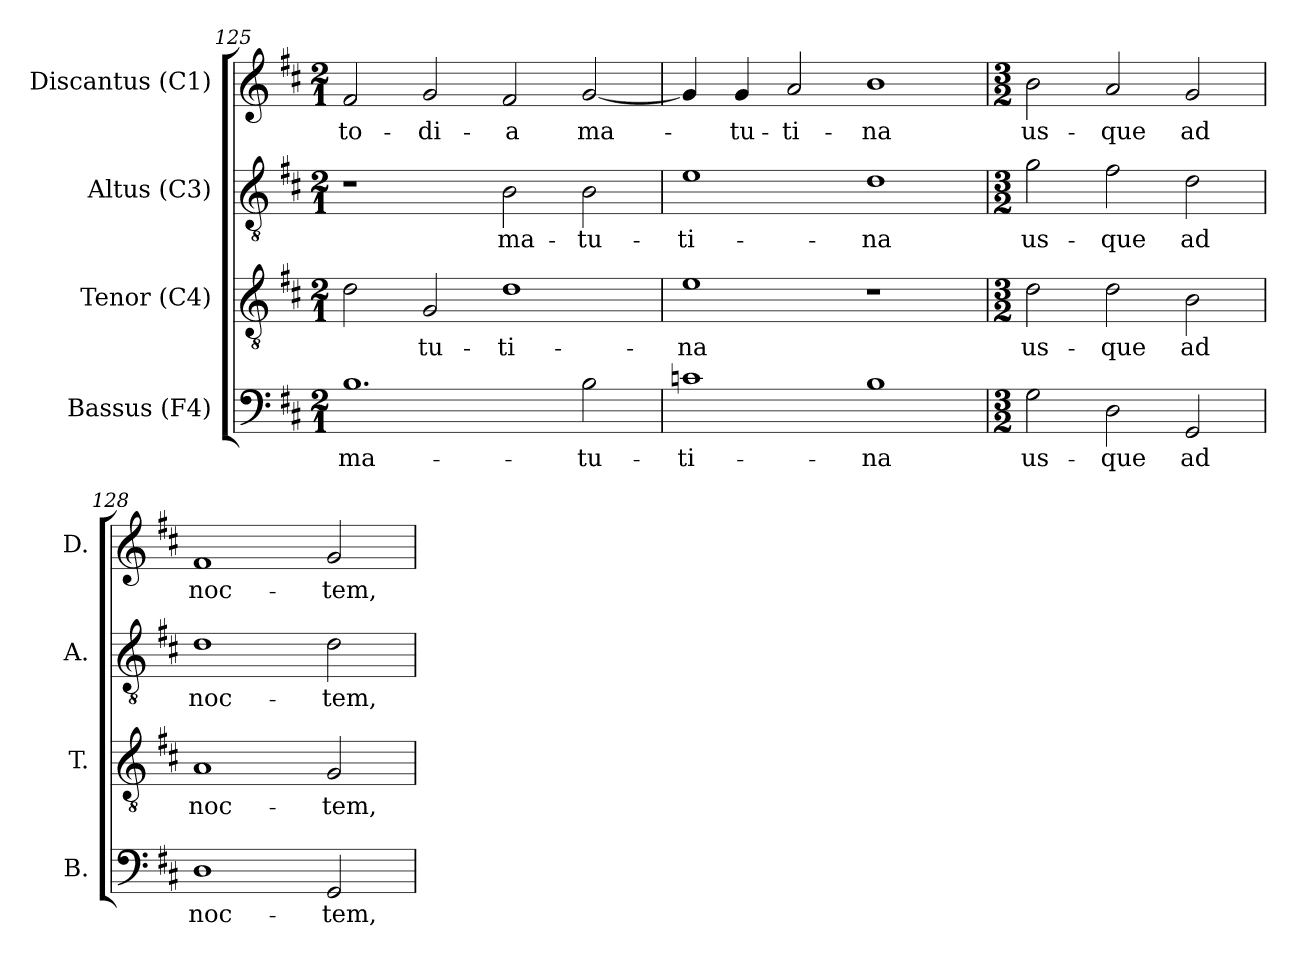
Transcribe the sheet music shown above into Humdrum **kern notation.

**kern	**text	**kern	**text	**kern	**text	**kern	**text
*part4	*part4	*part3	*part3	*part2	*part2	*part1	*part1
*staff4	*staff4	*staff3	*staff3	*staff2	*staff2	*staff1	*staff1
*I"Bassus (F4)	*	*I"Tenor (C4)	*	*I"Altus (C3)	*	*I"Discantus (C1)	*
*I'B.	*	*I'T.	*	*I'A.	*	*I'D.	*
*clefF4	*	*clefGv2	*	*clefGv2	*	*clefG2	*
*	*	*ITrd7c12	*	*ITrd7c12	*	*	*
*k[f#c#]	*	*k[f#c#]	*	*k[f#c#]	*	*k[f#c#]	*
*D:	*	*D:	*	*D:	*	*D:	*
*M2/1	*	*M2/1	*	*M2/1	*	*M2/1	*
=125	=125	=125	=125	=125	=125	=125	=125
!	!LO:LY:b:color=#000000	!	!	!	!	!	!
!	!	!	!	!	!	!	!LO:LY:b:color=#000000
1.Bi	ma-	2Di\	.	1r	.	2f#i/	-to-
!	!	!	!LO:LY:b:color=#000000	!	!	!	!
!	!	!	!	!	!	!	!LO:LY:b:color=#000000
.	.	2GGi/	-tu-	.	.	2gi/	-di-
!	!	!	!LO:LY:b:color=#000000	!	!	!	!
!	!	!	!	!	!LO:LY:b:color=#000000	!	!
!	!	!	!	!	!	!	!LO:LY:b:color=#000000
.	.	1Di	-ti-	2BBi\	ma-	2f#i/	-a
!	!LO:LY:b:color=#000000	!	!	!	!	!	!
!	!	!	!	!	!LO:LY:b:color=#000000	!	!
!	!	!	!	!	!	!	!LO:LY:b:color=#000000
2Bi\	-tu-	.	.	2BBi\	-tu-	[2gi/	ma-
!!LO:PB:g=z
=126	=126	=126	=126	=126	=126	=126	=126
!	!LO:LY:b:color=#000000	!	!	!	!	!	!
!	!	!	!LO:LY:b:color=#000000	!	!	!	!
!	!	!	!	!	!LO:LY:b:color=#000000	!	!
1cni	-ti-	1Ei	-na	1Ei	-ti-	4gi/]	.
!	!	!	!	!	!	!	!LO:LY:b:color=#000000
.	.	.	.	.	.	4gi/	-tu-
!	!	!	!	!	!	!	!LO:LY:b:color=#000000
.	.	.	.	.	.	2ai/	-ti-
!	!LO:LY:b:color=#000000	!	!	!	!	!	!
!	!	!	!	!	!LO:LY:b:color=#000000	!	!
!	!	!	!	!	!	!	!LO:LY:b:color=#000000
1Bi	-na	1r	.	1Di	-na	1bi	-na
=127	=127	=127	=127	=127	=127	=127	=127
*M3/2	*	*M3/2	*	*M3/2	*	*M3/2	*
!	!LO:LY:b:color=#000000	!	!	!	!	!	!
!	!	!	!LO:LY:b:color=#000000	!	!	!	!
!	!	!	!	!	!LO:LY:b:color=#000000	!	!
!	!	!	!	!	!	!	!LO:LY:b:color=#000000
2Gi\	us-	2Di\	us-	2Gi\	us-	2bi\	us-
!	!LO:LY:b:color=#000000	!	!	!	!	!	!
!	!	!	!LO:LY:b:color=#000000	!	!	!	!
!	!	!	!	!	!LO:LY:b:color=#000000	!	!
!	!	!	!	!	!	!	!LO:LY:b:color=#000000
2Di\	-que	2Di\	-que	2F#i\	-que	2ai/	-que
!	!LO:LY:b:color=#000000	!	!	!	!	!	!
!	!	!	!LO:LY:b:color=#000000	!	!	!	!
!	!	!	!	!	!LO:LY:b:color=#000000	!	!
!	!	!	!	!	!	!	!LO:LY:b:color=#000000
2GGi/	ad	2BBi\	ad	2Di\	ad	2gi/	ad
=128	=128	=128	=128	=128	=128	=128	=128
!	!LO:LY:b:color=#000000	!	!	!	!	!	!
!	!	!	!LO:LY:b:color=#000000	!	!	!	!
!	!	!	!	!	!LO:LY:b:color=#000000	!	!
!	!	!	!	!	!	!	!LO:LY:b:color=#000000
1Di	noc-	1AAi	noc-	1Di	noc-	1f#i	noc-
!	!LO:LY:b:color=#000000	!	!	!	!	!	!
!	!	!	!LO:LY:b:color=#000000	!	!	!	!
!	!	!	!	!	!LO:LY:b:color=#000000	!	!
!	!	!	!	!	!	!	!LO:LY:b:color=#000000
2GGi/	-tem,	2GGi/	-tem,	2Di\	-tem,	2gi/	-tem,
=	=	=	=	=	=	=	=
*-	*-	*-	*-	*-	*-	*-	*-
